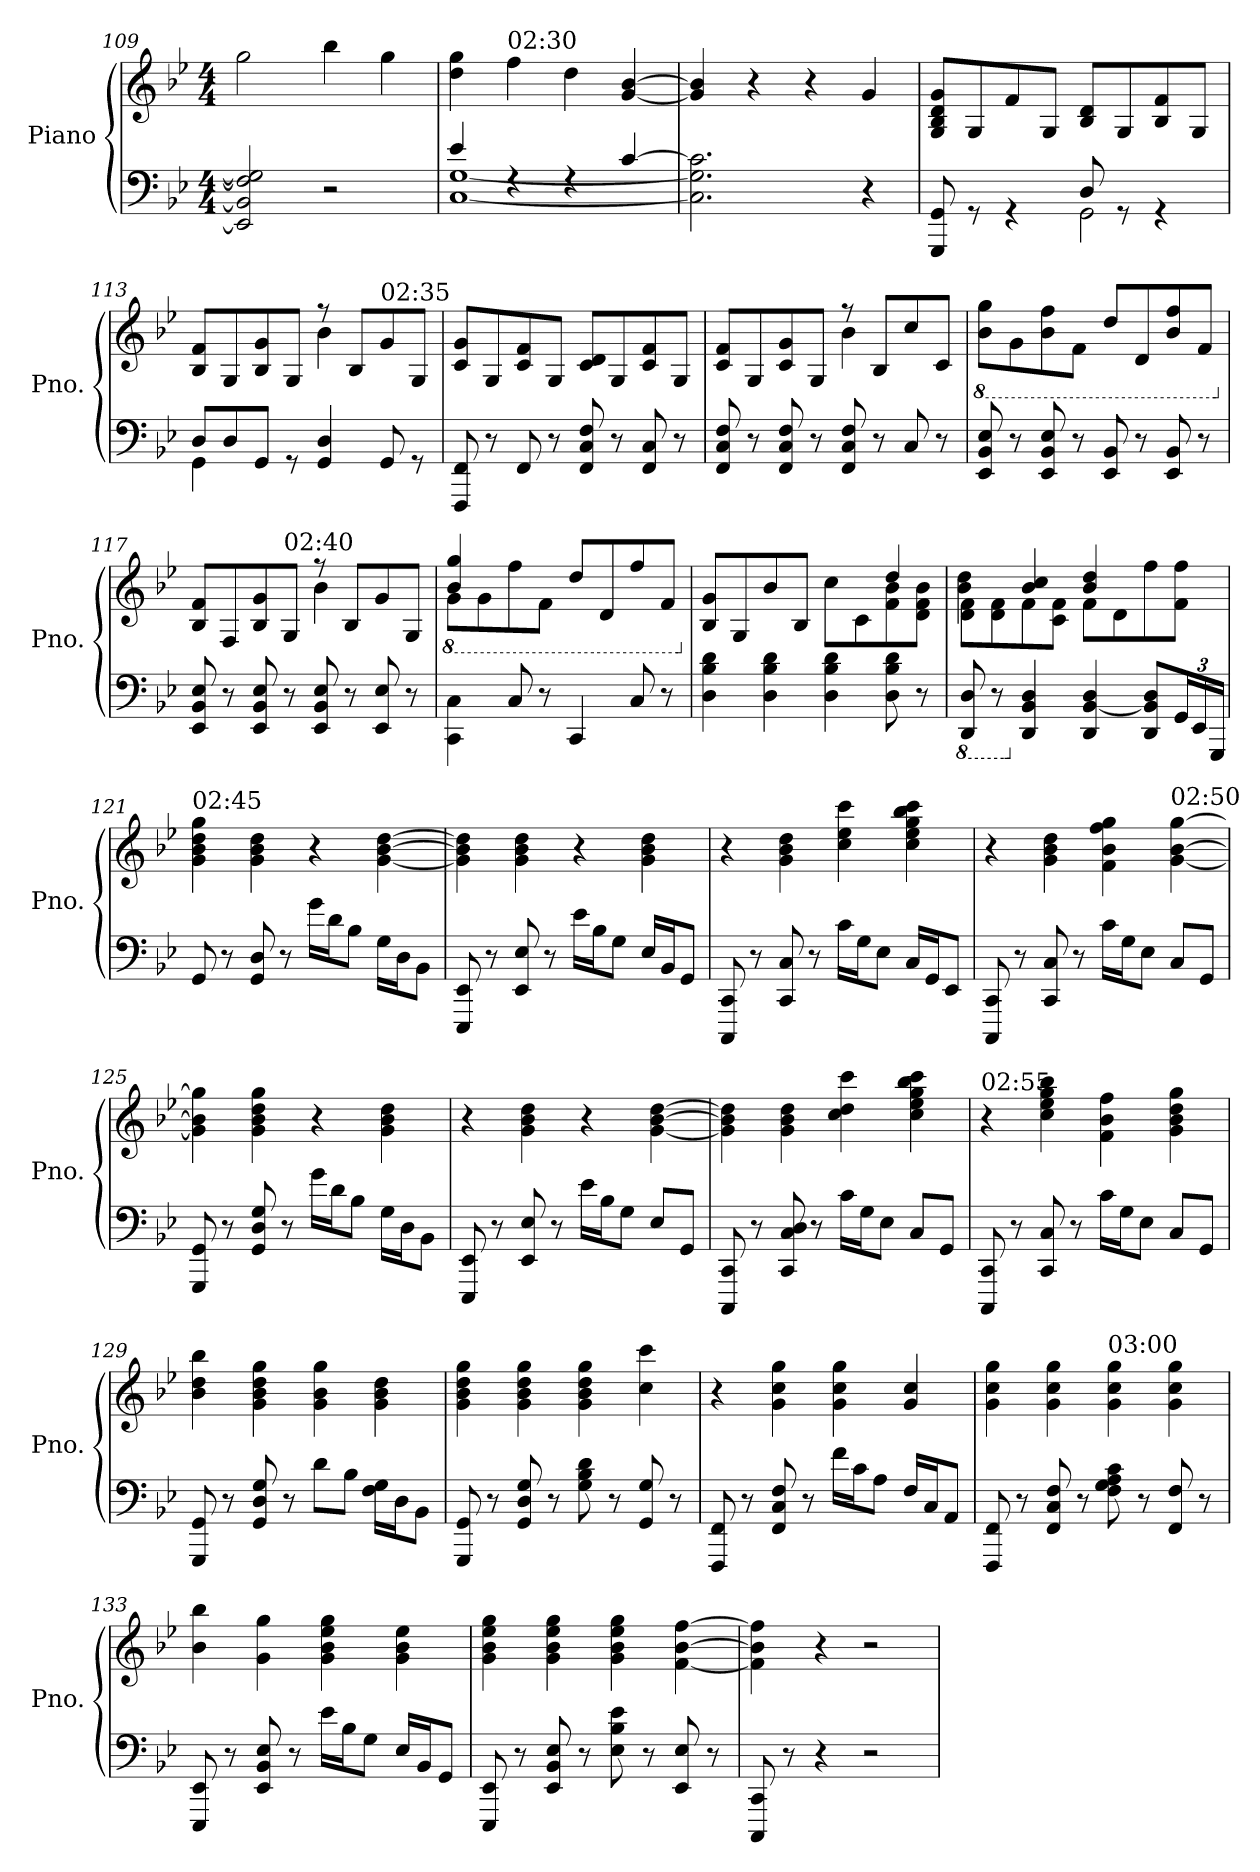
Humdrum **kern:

**kern	**kern
*part1	*part1
*staff2	*staff1
*I"Piano	*
*I'Pno.	*
*clefF4	*clefG2
*k[b-e-]	*k[b-e-]
*M4/4	*M4/4
=109	=109
2EE-/] 2BB-/] 2F/] 2G/]	2gg\
2r	4bb-\
.	4gg\
=110	=110
*^	*
4e-/	[1C [1G	4dd\ 4gg\
!	!	!LO:TX:a:t=02&colon;30
4rF	.	4ff\
4rF	.	4dd\
[4c/	.	[4g/ [4b-/
*v	*v	*
=111	=111
2.C\] 2.G\] 2.c\]	4g/] 4b-/]
.	4r
.	4r
4r	4g/
=112	=112
*^	*
8GGG/ 8GG/	2ryy	8G/ 8B-/ 8d/ 8g/L
8rGG	.	8G/
4rGG	.	8f/
.	.	8G/J
8D/	2GG\	8B-/ 8d/L
8rGG	.	8G/
4rGG	.	8B-/ 8f/
.	.	8G/J
=113	=113	=113
*	*	*^
8D/L	4GG\	8B-/ 8f/L	2ryy
8D/	.	8G/	.
8GG/J	2.ryy	8B-/ 8g/	.
8rGG	.	8G/J	.
4GG/ 4D/	.	8r	4b-\
.	.	8B-/L	.
!	!	!LO:TX:a:t=02&colon;35	!
8GG/	.	8g/	4ryy
8rGG	.	8G/J	.
*v	*v	*	*
*	*v	*v
!!LO:LB:g=z
=114	=114
8FFF/ 8FF/	8c/ 8g/L
8r	8G/
8FF/	8c/ 8f/
8r	8G/J
8FF/ 8C/ 8F/	8c/ 8d/L
8r	8G/
8FF/ 8C/	8c/ 8f/
8r	8G/J
=115	=115
*	*^
8FF/ 8C/ 8F/	8c/ 8f/L	2ryy
8r	8G/	.
8FF/ 8C/ 8F/	8c/ 8g/	.
8r	8G/J	.
8FF/ 8C/ 8F/	8r	4b-\
8r	8B-/L	.
8C/	8cc/	4ryy
8r	8c/J	.
*	*v	*v
=116	=116
*	*8ba
8EE-/ 8BB-/ 8E-/	8B-\ 8g\L
8r	8G\
8EE-/ 8BB-/ 8E-/	8B-\ 8f\
8r	8F\J
8EE-/ 8BB-/	8d/L
8r	8D/
8EE-/ 8BB-/	8B-/ 8f/
8r	8F/J
=117	=117
*	*X8ba
*	*^
8EE-/ 8BB-/ 8E-/	8B-/ 8f/L	2ryy
8r	8F/	.
8EE-/ 8BB-/ 8E-/	8B-/ 8g/	.
!	!LO:TX:a:t=02&colon;40	!
8r	8G/J	.
8EE-/ 8BB-/ 8E-/	8r	4b-\
8r	8B-/L	.
8EE-/ 8E-/	8g/	4ryy
8r	8G/J	.
!!LO:LB:g=z	!!
=118	=118	=118
*	*8ba	*
4CC\ 4C\	8G\L	4B-/ 4g/
.	8G\	.
8C/	8f\	2.ryy
8r	8F\J	.
4CC/	8d/L	.
.	8D/	.
8C/	8f/	.
8r	8F/J	.
=119	=119	=119
*	*X8ba	*
4D\ 4B-\ 4d\	8B-/ 8g/L	2ryy
.	8G/	.
4D\ 4B-\ 4d\	8b-/	.
.	8B-/J	.
4D\ 4B-\ 4d\	8cc\L	4ryy
.	8c\	.
8D\ 8B-\ 8d\	8f\ 8b-\	4dd/
8r	8d\ 8f\ 8b-\J	.
=120	=120	=120
*8ba	*	*
8DDD/ 8DD/	8d\ 8f\L	4b-\ 4dd\
8r	8d\ 8f\	.
*X8ba	*	*
4DD/ 4BB-/ 4D/	8f\	4b-/ 4cc/
.	8c\ 8f\J	.
4DD/ [4BB-/ 4D/	8f\L	4b-/ 4dd/
.	8d\	.
8DD/ 8BB-/] 8D/L	8ff\	4ryy
*Xbrackettup	*	*
24GG/L	8f\ 8ff\J	.
24EE-/	.	.
24GGG/JJ	.	.
*	*v	*v
=121	=121
!	!LO:TX:a:t=02&colon;45
8GG/	4g\ 4b-\ 4dd\ 4gg\
8r	.
8GG/ 8D/	4g\ 4b-\ 4dd\
8r	.
16g\LL	4r
16d\J	.
8B-\J	.
16G\LL	[4g\ [4b-\ [4dd\
16D\J	.
8BB-\J	.
!!LO:LB:g=z
=122	=122
8EEE-/ 8EE-/	4g\] 4b-\] 4dd\]
8r	.
8EE-/ 8E-/	4g\ 4b-\ 4dd\
8r	.
16e-\LL	4r
16B-\J	.
8G\J	.
16E-/LL	4g\ 4b-\ 4dd\
16BB-/J	.
8GG/J	.
=123	=123
8CCC/ 8CC/	4r
8r	.
8CC/ 8C/	4g\ 4b-\ 4dd\
8r	.
16c\LL	4cc\ 4ee-\ 4ccc\
16G\J	.
8E-\J	.
16C/LL	4cc\ 4ee-\ 4gg\ 4bb-\ 4ccc\
16GG/J	.
8EE-/J	.
=124	=124
8CCC/ 8CC/	4r
8r	.
8CC/ 8C/	4g\ 4b-\ 4dd\
8r	.
16c\LL	4f\ 4b-\ 4ff\ 4gg\
16G\J	.
8E-\J	.
!	!LO:TX:a:t=02&colon;50
8C/L	[4g\ [4b-\ [4gg\
8GG/J	.
=125	=125
8GGG/ 8GG/	4g\] 4b-\] 4gg\]
8r	.
8GG/ 8D/ 8G/	4g\ 4b-\ 4dd\ 4gg\
8r	.
16g\LL	4r
16d\J	.
8B-\J	.
16G\LL	4g\ 4b-\ 4dd\
16D\J	.
8BB-\J	.
!!LO:LB:g=z
=126	=126
8EEE-/ 8EE-/	4r
8r	.
8EE-/ 8E-/	4g\ 4b-\ 4dd\
8r	.
16e-\LL	4r
16B-\J	.
8G\J	.
8E-/L	[4g\ [4b-\ [4dd\
8GG/J	.
=127	=127
8CCC/ 8CC/	4g\] 4b-\] 4dd\]
8r	.
8CC/ 8C/ 8D/	4g\ 4b-\ 4dd\
8r	.
16c\LL	4cc\ 4dd\ 4ccc\
16G\J	.
8E-\J	.
8C/L	4cc\ 4ee-\ 4gg\ 4bb-\ 4ccc\
8GG/J	.
=128	=128
!	!LO:TX:a:t=02&colon;55
8CCC/ 8CC/	4r
8r	.
8CC/ 8C/	4cc\ 4ee-\ 4gg\ 4bb-\
8r	.
16c\LL	4f\ 4b-\ 4ff\
16G\J	.
8E-\J	.
8C/L	4g\ 4b-\ 4dd\ 4gg\
8GG/J	.
=129	=129
8GGG/ 8GG/	4b-\ 4dd\ 4bb-\
8r	.
8GG/ 8D/ 8G/	4g\ 4b-\ 4dd\ 4gg\
8r	.
8d\L	4g\ 4b-\ 4gg\
8B-\J	.
16F\ 16G\LL	4g\ 4b-\ 4dd\
16D\J	.
8BB-\J	.
!!LO:LB:g=z
=130	=130
8GGG/ 8GG/	4g\ 4b-\ 4dd\ 4gg\
8r	.
8GG/ 8D/ 8G/	4g\ 4b-\ 4dd\ 4gg\
8r	.
8G\ 8B-\ 8d\	4g\ 4b-\ 4dd\ 4gg\
8r	.
8GG/ 8G/	4cc\ 4ccc\
8r	.
=131	=131
8FFF/ 8FF/	4r
8r	.
8FF/ 8C/ 8F/	4g\ 4cc\ 4gg\
8r	.
16f\LL	4g\ 4cc\ 4gg\
16c\J	.
8A\J	.
16F/LL	4g/ 4cc/
16C/J	.
8AA/J	.
=132	=132
8FFF/ 8FF/	4g\ 4cc\ 4gg\
8r	.
8FF/ 8C/ 8F/	4g\ 4cc\ 4gg\
8r	.
!	!LO:TX:a:t=03&colon;00
8F\ 8G\ 8A\ 8c\	4g\ 4cc\ 4gg\
8r	.
8FF/ 8F/	4g\ 4cc\ 4gg\
8r	.
=133	=133
8EEE-/ 8EE-/	4b-\ 4bb-\
8r	.
8EE-/ 8BB-/ 8E-/	4g\ 4gg\
8r	.
16e-\LL	4g\ 4b-\ 4ee-\ 4gg\
16B-\J	.
8G\J	.
16E-/LL	4g\ 4b-\ 4ee-\
16BB-/J	.
8GG/J	.
!!LO:PB:g=z
=134	=134
8EEE-/ 8EE-/	4g\ 4b-\ 4ee-\ 4gg\
8r	.
8EE-/ 8BB-/ 8E-/	4g\ 4b-\ 4ee-\ 4gg\
8r	.
8E-\ 8B-\ 8e-\	4g\ 4b-\ 4ee-\ 4gg\
8r	.
8EE-/ 8E-/	[4f\ [4b-\ [4ff\
8r	.
=135	=135
8CCC/ 8CC/	4f\] 4b-\] 4ff\]
8r	.
4r	4r
2r	2r
=	=
*-	*-
